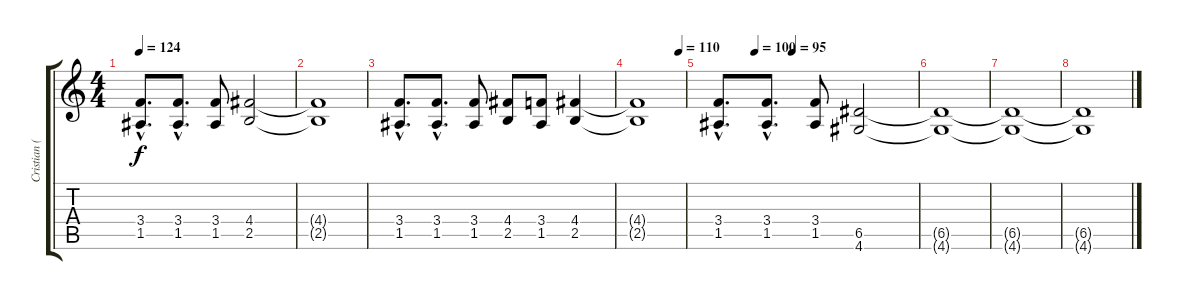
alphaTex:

\track ("Cristian (guitarra)" "Cristian (") {instrument electricguitarclean}
\staff {score tabs}
\tuning (E4 B3 G3 D3 A2 E2) {hide}
\ts (4 4)
\tempo 124
\clef g2
\ks c
(3.4{hac} 1.5{hac}).8{d dy f} (3.4{hac} 1.5{hac}).8{d} (3.4 1.5).8 (4.4 2.5).2 |
(4.4{t} 2.5{t}).1 |
(3.4{hac} 1.5{hac}).8{d} (3.4{hac} 1.5{hac}).8{d} (3.4 1.5).8 (4.4 2.5).8 (3.4 1.5).8 (4.4 2.5).4 |
\tempo (110 0.875)
(4.4{t} 2.5{t}).1 |
\tempo (100 0.1875)
\tempo (95 0.375)
(3.4{hac} 1.5{hac}).8{d} (3.4{hac} 1.5{hac}).8{d} (3.4 1.5).8 (6.5 4.6).2 |
(6.5{t} 4.6{t}).1 |
(6.5{t} 4.6{t}).1 |
(6.5{t} 4.6{t}).1
